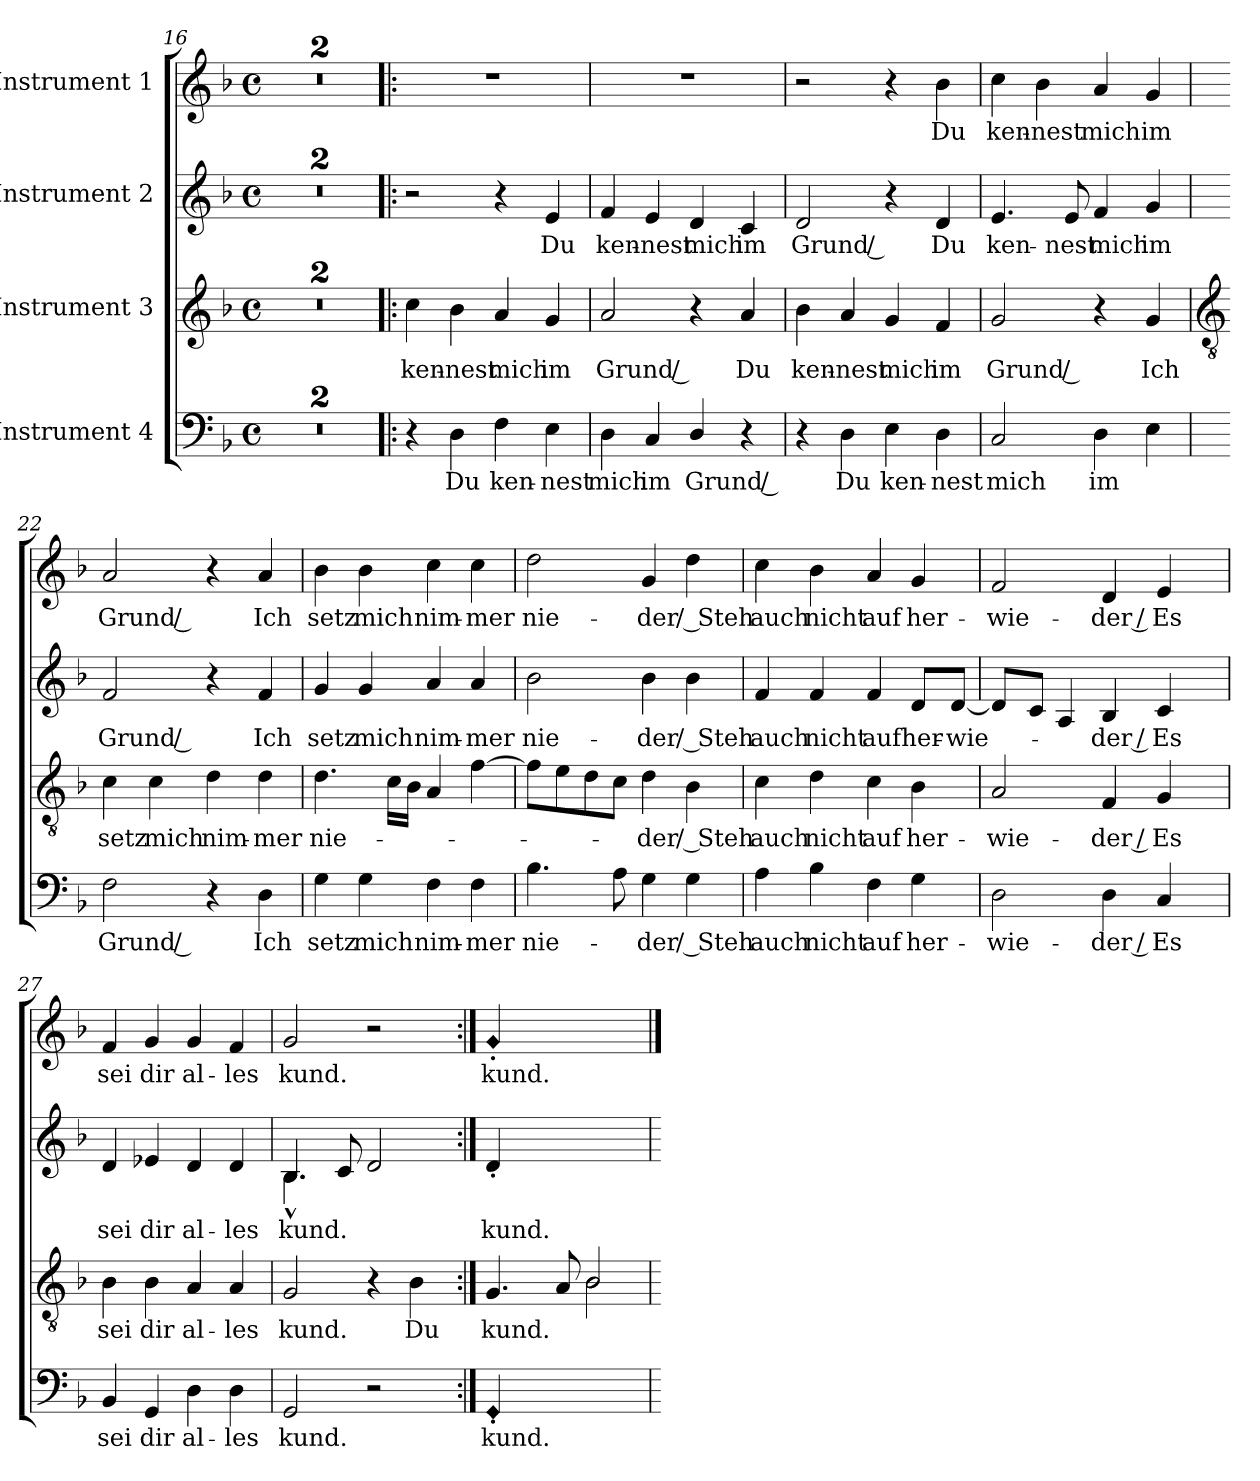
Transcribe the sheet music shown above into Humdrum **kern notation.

**kern	**text	**kern	**text	**kern	**text	**kern	**text
*part4	*part4	*part3	*part3	*part2	*part2	*part1	*part1
*staff4	*staff4	*staff3	*staff3	*staff2	*staff2	*staff1	*staff1
*I"Instrument 4	*	*I"Instrument 3	*	*I"Instrument 2	*	*I"Instrument 1	*
*clefF4	*	*clefG2	*	*clefG2	*	*clefG2	*
*k[b-]	*	*k[b-]	*	*k[b-]	*	*k[b-]	*
*F:	*	*F:	*	*F:	*	*F:	*
*M4/4	*	*M4/4	*	*M4/4	*	*M4/4	*
*met(c)	*	*met(c)	*	*met(c)	*	*met(c)	*
=16	=16	=16	=16	=16	=16	=16	=16
1r	.	1r	.	1r	.	1r	.
=17	=17	=17	=17	=17	=17	=17	=17
1r	.	1r	.	1r	.	1r	.
=18!|:	=18!|:	=18!|:	=18!|:	=18!|:	=18!|:	=18!|:	=18!|:
!	!	!	!LO:LY:b:cj	!	!	!	!
4r	.	4cc\	ken-	2r	.	1r	.
!	!LO:LY:b:cj	!	!LO:LY:b:cj	!	!	!	!
4D\	Du	4b-\	-nest	.	.	.	.
!	!LO:LY:b:cj	!	!LO:LY:b:cj	!	!	!	!
4F\	ken-	4a/	mich	4r	.	.	.
!	!LO:LY:b:cj	!	!LO:LY:b:cj	!	!LO:LY:b:cj	!	!
4E\	-nest	4g/	im	4e/	Du	.	.
=19	=19	=19	=19	=19	=19	=19	=19
!	!LO:LY:b:cj	!	!LO:LY:b:cj	!	!LO:LY:b:cj	!	!
4D\	mich	2a/	Grund /	4f/	ken-	1r	.
!	!LO:LY:b:cj	!	!	!	!LO:LY:b:cj	!	!
4C/	im	.	.	4e/	-nest	.	.
!	!LO:LY:b:cj	!	!	!	!LO:LY:b:cj	!	!
4D/	Grund /	4r	.	4d/	mich	.	.
!	!	!	!LO:LY:b:cj	!	!LO:LY:b:cj	!	!
4r	.	4a/	Du	4c/	im	.	.
=20	=20	=20	=20	=20	=20	=20	=20
!	!	!	!LO:LY:b:cj	!	!LO:LY:b:cj	!	!
4r	.	4b-\	ken-	2d/	Grund /	2r	.
!	!LO:LY:b:cj	!	!LO:LY:b:cj	!	!	!	!
4D\	Du	4a/	-nest	.	.	.	.
!	!LO:LY:b:cj	!	!LO:LY:b:cj	!	!	!	!
4E\	ken-	4g/	mich	4r	.	4r	.
!	!LO:LY:b:cj	!	!LO:LY:b:cj	!	!LO:LY:b:cj	!	!LO:LY:b:cj
4D\	-nest	4f/	im	4d/	Du	4b-\	Du
=21	=21	=21	=21	=21	=21	=21	=21
!	!LO:LY:b:cj	!	!LO:LY:b:cj	!	!LO:LY:b:cj	!	!LO:LY:b:cj
2C/	mich	2g/	Grund /	4.e/	ken-	4cc\	ken-
!	!	!	!	!	!	!	!LO:LY:b:cj
.	.	.	.	.	.	4b-\	-nest
!	!	!	!	!	!LO:LY:b:cj	!	!
.	.	.	.	8e/	-nest	.	.
!	!LO:LY:b:cj	!	!	!	!LO:LY:b:cj	!	!LO:LY:b:cj
4D\	im	4r	.	4f/	mich	4a/	mich
!	!	!	!LO:LY:b:cj	!	!LO:LY:b:cj	!	!LO:LY:b:cj
4E\	.	4g/	Ich	4g/	im	4g/	im
!!LO:PB:g=z
=22	=22	=22	=22	=22	=22	=22	=22
*	*	*clefGv2	*	*	*	*	*
!	!LO:LY:b:cj	!	!LO:LY:b:cj	!	!LO:LY:b:cj	!	!LO:LY:b:cj
2F\	Grund /	4c\	setz	2f/	Grund /	2a/	Grund /
!	!	!	!LO:LY:b:cj	!	!	!	!
.	.	4c\	mich	.	.	.	.
!	!	!	!LO:LY:b:cj	!	!	!	!
4r	.	4d\	nim-	4r	.	4r	.
!	!LO:LY:b:cj	!	!LO:LY:b:cj	!	!LO:LY:b:cj	!	!LO:LY:b:cj
4D\	Ich	4d\	-mer	4f/	Ich	4a/	Ich
=23	=23	=23	=23	=23	=23	=23	=23
!	!LO:LY:b:cj	!	!LO:LY:b:cj	!	!LO:LY:b:cj	!	!LO:LY:b:cj
4G\	setz	4.d\	nie-	4g/	setz	4b-\	setz
!	!LO:LY:b:cj	!	!	!	!LO:LY:b:cj	!	!LO:LY:b:cj
4G\	mich	.	.	4g/	mich	4b-\	mich
.	.	16c\L	.	.	.	.	.
.	.	16B-\J	.	.	.	.	.
!	!LO:LY:b:cj	!	!	!	!LO:LY:b:cj	!	!LO:LY:b:cj
4F\	nim-	4A/	.	4a/	nim-	4cc\	nim-
!	!LO:LY:b:cj	!	!	!	!LO:LY:b:cj	!	!LO:LY:b:cj
4F\	-mer	[>4f\	.	4a/	-mer	4cc\	-mer
=24	=24	=24	=24	=24	=24	=24	=24
!	!LO:LY:b:cj	!	!	!	!LO:LY:b:cj	!	!LO:LY:b:cj
4.B-\	nie-	8f\L]	.	2b-\	nie-	2dd\	nie-
.	.	8e\	.	.	.	.	.
.	.	8d\	.	.	.	.	.
8A\	.	8c\J	.	.	.	.	.
!	!LO:LY:b:cj	!	!LO:LY:b:cj	!	!LO:LY:b:cj	!	!LO:LY:b:cj
4G\	-der	4d\	-der	4b-\	-der	4g/	-der
!	!LO:LY:b:rj	!	!LO:LY:b:rj	!	!LO:LY:b:rj	!	!LO:LY:b:rj
4G\	/ Steh	4B-\	/ Steh	4b-\	/ Steh	4dd\	/ Steh
=25	=25	=25	=25	=25	=25	=25	=25
!	!LO:LY:b:cj	!	!LO:LY:b:cj	!	!LO:LY:b:cj	!	!LO:LY:b:cj
4A\	auch	4c\	auch	4f/	auch	4cc\	auch
!	!LO:LY:b:cj	!	!LO:LY:b:cj	!	!LO:LY:b:cj	!	!LO:LY:b:cj
4B-\	nicht	4d\	nicht	4f/	nicht	4b-\	nicht
!	!LO:LY:b:cj	!	!LO:LY:b:cj	!	!LO:LY:b:cj	!	!LO:LY:b:cj
4F\	auf	4c\	auf	4f/	auf	4a/	auf
!	!LO:LY:b:cj	!	!LO:LY:b:cj	!	!LO:LY:b:cj	!	!LO:LY:b:cj
4G\	her-	4B-\	her-	8d/L	her-	4g/	her-
!	!	!	!	!	!LO:LY:b:cj	!	!
.	.	.	.	[>8d/J	-wie-	.	.
!!LO:LB:g=z
=26	=26	=26	=26	=26	=26	=26	=26
!	!LO:LY:b:cj	!	!LO:LY:b:cj	!	!	!	!LO:LY:b:cj
*	*	*^	*	*	*	*	*
2D\	-wie-	2A/	32.ryy	-wie-	8d/L]	.	2f/	-wie-
.	.	.	2ryy	.	.	.	.	.
.	.	.	.	.	8c/J	.	.	.
.	.	.	.	.	4A/	.	.	.
!	!LO:LY:b:cj	!	!	!LO:LY:b:cj	!	!LO:LY:b:cj	!	!LO:LY:b:cj
4D\	-der /	4F/	.	-der /	4B-/	-der /	4d/	-der /
.	.	.	4ryy	.	.	.	.	.
!	!LO:LY:b:cj	!	!	!LO:LY:b:cj	!	!LO:LY:b:cj	!	!LO:LY:b:cj
4C/	Es	4G/	.	Es	4c/	Es	4e/	Es
.	.	.	8ryy	.	.	.	.	.
.	.	.	16ryy	.	.	.	.	.
.	.	.	64ryy	.	.	.	.	.
=27	=27	=27	=27	=27	=27	=27	=27	=27
!	!LO:LY:b:cj	!	!	!LO:LY:b:cj	!	!LO:LY:b:cj	!	!LO:LY:b:cj
*	*	*v	*v	*	*	*	*	*
4BB-/	sei	4B-\	sei	4d/	sei	4f/	sei
!	!LO:LY:b:cj	!	!LO:LY:b:cj	!	!LO:LY:b:cj	!	!LO:LY:b:cj
4GG/	dir	4B-\	dir	4e-X/	dir	4g/	dir
!	!LO:LY:b:cj	!	!LO:LY:b:cj	!	!LO:LY:b:cj	!	!LO:LY:b:cj
4D\	al-	4A/	al-	4d/	al-	4g/	al-
!	!LO:LY:b:cj	!	!LO:LY:b:cj	!	!LO:LY:b:cj	!	!LO:LY:b:cj
4D\	-les	4A/	-les	4d/	-les	4f/	-les
=28	=28	=28	=28	=28	=28	=28	=28
!	!LO:LY:b:cj	!	!LO:LY:b:cj	!	!LO:LY:b:cj	!	!LO:LY:b:cj
*	*	*	*	*^	*	*	*
2GG/	kund.	2G/	kund.	4.B-/	4.B-^^>\	kund.	2g/	kund.
.	.	.	.	8c/	2ryy	.	.	.
2r	.	4r	.	2d/	.	.	2r	.
!	!	!	!LO:LY:b:cj	!	!	!	!	!
.	.	4B-\	Du	.	.	.	.	.
.	.	.	.	.	8ryy	.	.	.
=29:|!	=29:|!	=29:|!	=29:|!	=29:|!	=29:|!	=29:|!	=29:|!	=29:|!
!LO:N:head=diamond	!LO:LY:b:cj	!	!LO:LY:b:cj	!LO:N:head=diamond	!	!LO:LY:b:cj	!LO:N:head=diamond	!LO:LY:b:cj
*	*	*^	*	*v	*v	*	*	*
4GG'</	kund.	4.G/	2ryy	kund.	4d'</	kund.	4g'</	kund.
2.ryy	.	.	.	.	2.ryy	.	2.ryy	.
.	.	8A/	.	.	.	.	.	.
.	.	2B-/	2B-\	.	.	.	.	.
*	*	*v	*v	*	*	*	*	*
=	==	=	==	=	==	==	==
*-	*-	*-	*-	*-	*-	*-	*-
